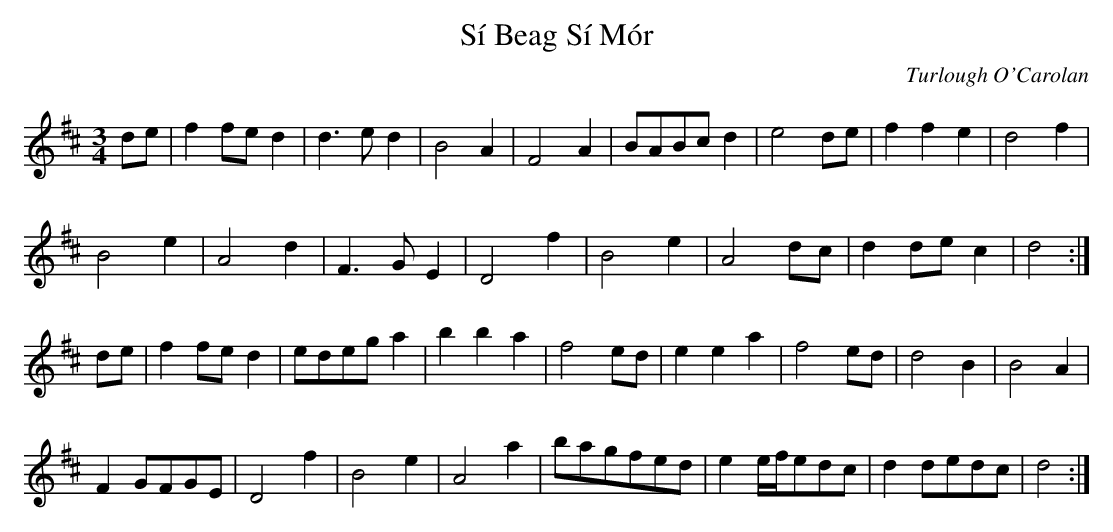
X:1
T:S\'i Beag S\'i M\'or
C:Turlough O'Carolan
L:1/8
M:3/4
K:D
de |f2fed2 |d3ed2 |B4A2 |F4A2 |BABcd2 |e4de |f2f2e2 |d4f2 |
B4e2 |A4d2 |F3GE2 |D4f2 |B4e2 |A4dc |d2dec2 |d4 :|
de |f2fed2 |edega2|b2b2a2|f4ed |e2e2a2 |f4ed |d4B2 |B4A2 |
F2GFGE |D4f2 |B4e2 |A4a2 |bagfed |e2e/f/edc |d2dedc |d4 :|
